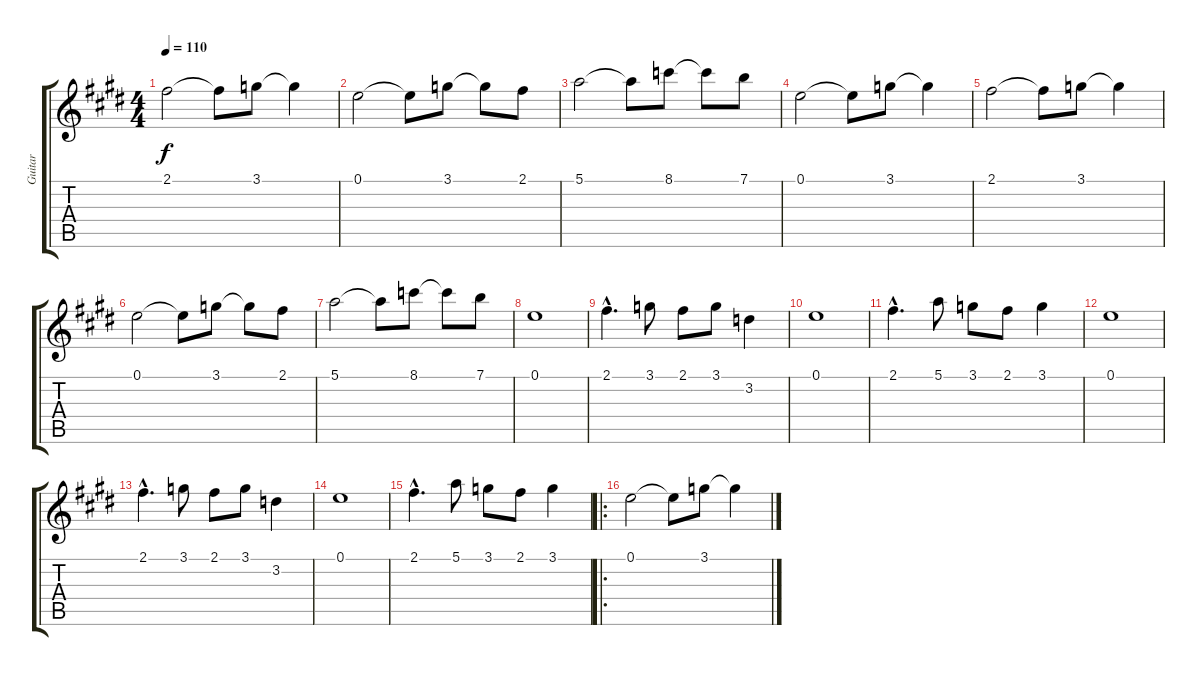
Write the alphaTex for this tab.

\track ("Guitar" "Guitar") {instrument distortionguitar}
\staff {score tabs}
\tuning (E4 B3 G3 D3 A2 E2) {hide}
\ts (4 4)
\tempo 110
\clef g2
\ks e
2.1.2{dy f} 2.1{t}.8 3.1.8 3.1{t}.4 |
0.1.2 0.1{t}.8 3.1.8 3.1{t}.8 2.1.8 |
5.1.2 5.1{t}.8 8.1.8 8.1{t}.8 7.1.8 |
0.1.2 0.1{t}.8 3.1.8 3.1{t}.4 |
2.1.2 2.1{t}.8 3.1.8 3.1{t}.4 |
0.1.2 0.1{t}.8 3.1.8 3.1{t}.8 2.1.8 |
5.1.2 5.1{t}.8 8.1.8 8.1{t}.8 7.1.8 |
0.1.1 |
2.1{hac}.4{d} 3.1.8 2.1.8 3.1.8 3.2.4 |
0.1.1 |
2.1{hac}.4{d} 5.1.8 3.1.8 2.1.8 3.1.4 |
0.1.1 |
2.1{hac}.4{d} 3.1.8 2.1.8 3.1.8 3.2.4 |
0.1.1 |
2.1{hac}.4{d} 5.1.8 3.1.8 2.1.8 3.1.4 |
\ro
0.1.2 0.1{t}.8 3.1.8 3.1{t}.4
